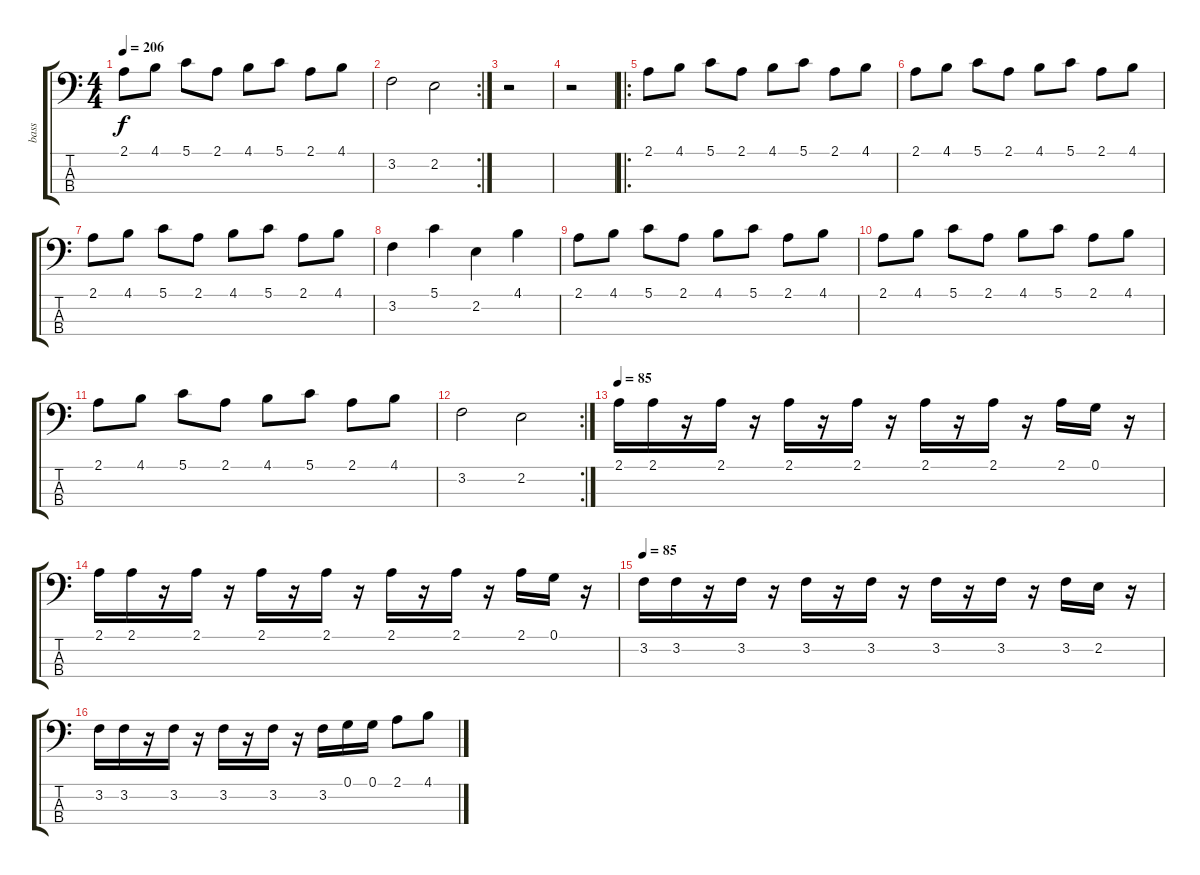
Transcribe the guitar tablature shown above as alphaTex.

\track ("bass" "bass") {instrument electricbassfinger}
\staff {score tabs}
\tuning (G2 D2 A1 E1) {hide}
\ts (4 4)
\tempo 206
\clef f4
\ks c
2.1.8{dy f} 4.1.8 5.1.8 2.1.8 4.1.8 5.1.8 2.1.8 4.1.8 |
\rc 2
3.2.2 2.2.2 |
r.2 |
r.2 |
\ro
2.1.8 4.1.8 5.1.8 2.1.8 4.1.8 5.1.8 2.1.8 4.1.8 |
2.1.8 4.1.8 5.1.8 2.1.8 4.1.8 5.1.8 2.1.8 4.1.8 |
2.1.8 4.1.8 5.1.8 2.1.8 4.1.8 5.1.8 2.1.8 4.1.8 |
3.2.4 5.1.4 2.2.4 4.1.4 |
2.1.8 4.1.8 5.1.8 2.1.8 4.1.8 5.1.8 2.1.8 4.1.8 |
2.1.8 4.1.8 5.1.8 2.1.8 4.1.8 5.1.8 2.1.8 4.1.8 |
2.1.8 4.1.8 5.1.8 2.1.8 4.1.8 5.1.8 2.1.8 4.1.8 |
\rc 2
3.2.2 2.2.2 |
\tempo 85
2.1.16 2.1.16 r.16 2.1.16 r.16 2.1.16 r.16 2.1.16 r.16 2.1.16 r.16 2.1.16 r.16 2.1.16 0.1.16 r.16 |
2.1.16 2.1.16 r.16 2.1.16 r.16 2.1.16 r.16 2.1.16 r.16 2.1.16 r.16 2.1.16 r.16 2.1.16 0.1.16 r.16 |
\tempo 85
3.2.16 3.2.16 r.16 3.2.16 r.16 3.2.16 r.16 3.2.16 r.16 3.2.16 r.16 3.2.16 r.16 3.2.16 2.2.16 r.16 |
3.2.16 3.2.16 r.16 3.2.16 r.16 3.2.16 r.16 3.2.16 r.16 3.2.16 0.1.16 0.1.16 2.1.8 4.1.8
